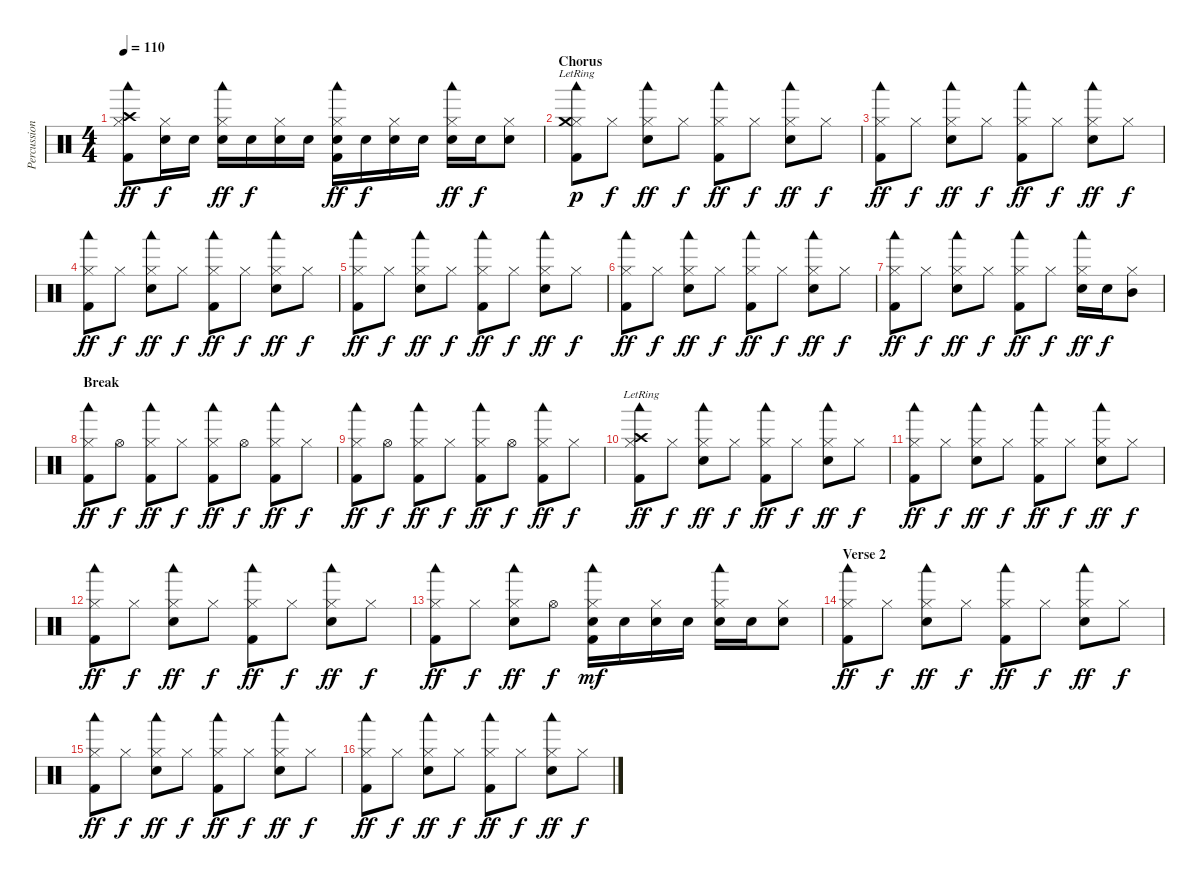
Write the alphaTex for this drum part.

\track ("Percussion" "Percussion") {instrument percussion}
\staff {score}
\articulation defaults
\ts (4 4)
\tempo 110
\clef neutral
\ks c
("Woodblock low (hit)" "Hi-Hat (closed)" "Crash high (hit)" "Kick (hit) 2").8{dy ff} ("Hi-Hat (closed)" "Electric Snare (hit)").16{dy f} "Electric Snare (hit)".16 ("Woodblock low (hit)" "Hi-Hat (closed)" "Electric Snare (hit)").16{dy ff} "Electric Snare (hit)".16{dy f} ("Hi-Hat (closed)" "Electric Snare (hit)").16 "Electric Snare (hit)".16 ("Woodblock low (hit)" "Hi-Hat (closed)" "Electric Snare (hit)" "Kick (hit) 2").16{dy ff} "Electric Snare (hit)".16{dy f} ("Hi-Hat (closed)" "Electric Snare (hit)").16 "Electric Snare (hit)".16 ("Woodblock low (hit)" "Hi-Hat (closed)" "Electric Snare (hit)").16{dy ff} "Electric Snare (hit)".16{dy f} ("Hi-Hat (closed)" "Electric Snare (hit)").8 |
\section ("" "Chorus")
("Woodblock low (hit)" "Hi-Hat (closed)" "Crash medium (hit)"{lr} "Kick (hit) 2").8{dy p} "Hi-Hat (closed)".8{dy f} ("Woodblock low (hit)" "Hi-Hat (closed)" "Electric Snare (hit)").8{dy ff} "Hi-Hat (closed)".8{dy f} ("Woodblock low (hit)" "Hi-Hat (closed)" "Kick (hit) 2").8{dy ff} "Hi-Hat (closed)".8{dy f} ("Woodblock low (hit)" "Hi-Hat (closed)" "Electric Snare (hit)").8{dy ff} "Hi-Hat (closed)".8{dy f} |
("Woodblock low (hit)" "Hi-Hat (closed)" "Kick (hit) 2").8{dy ff} "Hi-Hat (closed)".8{dy f} ("Woodblock low (hit)" "Hi-Hat (closed)" "Electric Snare (hit)").8{dy ff} "Hi-Hat (closed)".8{dy f} ("Woodblock low (hit)" "Hi-Hat (closed)" "Kick (hit) 2").8{dy ff} "Hi-Hat (closed)".8{dy f} ("Woodblock low (hit)" "Hi-Hat (closed)" "Electric Snare (hit)").8{dy ff} "Hi-Hat (closed)".8{dy f} |
("Woodblock low (hit)" "Hi-Hat (closed)" "Kick (hit) 2").8{dy ff} "Hi-Hat (closed)".8{dy f} ("Woodblock low (hit)" "Hi-Hat (closed)" "Electric Snare (hit)").8{dy ff} "Hi-Hat (closed)".8{dy f} ("Woodblock low (hit)" "Hi-Hat (closed)" "Kick (hit) 2").8{dy ff} "Hi-Hat (closed)".8{dy f} ("Woodblock low (hit)" "Hi-Hat (closed)" "Electric Snare (hit)").8{dy ff} "Hi-Hat (closed)".8{dy f} |
("Woodblock low (hit)" "Hi-Hat (closed)" "Kick (hit) 2").8{dy ff} "Hi-Hat (closed)".8{dy f} ("Woodblock low (hit)" "Hi-Hat (closed)" "Electric Snare (hit)").8{dy ff} "Hi-Hat (closed)".8{dy f} ("Woodblock low (hit)" "Hi-Hat (closed)" "Kick (hit) 2").8{dy ff} "Hi-Hat (closed)".8{dy f} ("Woodblock low (hit)" "Hi-Hat (closed)" "Electric Snare (hit)").8{dy ff} "Hi-Hat (closed)".8{dy f} |
("Woodblock low (hit)" "Hi-Hat (closed)" "Kick (hit) 2").8{dy ff} "Hi-Hat (closed)".8{dy f} ("Woodblock low (hit)" "Hi-Hat (closed)" "Electric Snare (hit)").8{dy ff} "Hi-Hat (closed)".8{dy f} ("Woodblock low (hit)" "Hi-Hat (closed)" "Kick (hit) 2").8{dy ff} "Hi-Hat (closed)".8{dy f} ("Woodblock low (hit)" "Hi-Hat (closed)" "Electric Snare (hit)").8{dy ff} "Hi-Hat (closed)".8{dy f} |
("Woodblock low (hit)" "Hi-Hat (closed)" "Kick (hit) 2").8{dy ff} "Hi-Hat (closed)".8{dy f} ("Woodblock low (hit)" "Hi-Hat (closed)" "Electric Snare (hit)").8{dy ff} "Hi-Hat (closed)".8{dy f} ("Woodblock low (hit)" "Hi-Hat (closed)" "Kick (hit) 2").8{dy ff} "Hi-Hat (closed)".8{dy f} ("Woodblock low (hit)" "Hi-Hat (closed)" "Electric Snare (hit)").16{dy ff} "Electric Snare (hit)".16{dy f} ("Hi-Hat (closed)" "Mid Tom (hit)").8 |
\section ("" "Break")
("Woodblock low (hit)" "Hi-Hat (closed)" "Kick (hit) 2").8{dy ff} "Hi-Hat (open)".8{dy f} ("Woodblock low (hit)" "Hi-Hat (closed)" "Kick (hit) 2").8{dy ff} "Hi-Hat (closed)".8{dy f} ("Woodblock low (hit)" "Hi-Hat (closed)" "Kick (hit) 2").8{dy ff} "Hi-Hat (open)".8{dy f} ("Woodblock low (hit)" "Hi-Hat (closed)" "Kick (hit) 2").8{dy ff} "Hi-Hat (closed)".8{dy f} |
("Woodblock low (hit)" "Hi-Hat (closed)" "Kick (hit) 2").8{dy ff} "Hi-Hat (open)".8{dy f} ("Woodblock low (hit)" "Hi-Hat (closed)" "Kick (hit) 2").8{dy ff} "Hi-Hat (closed)".8{dy f} ("Woodblock low (hit)" "Hi-Hat (closed)" "Kick (hit) 2").8{dy ff} "Hi-Hat (open)".8{dy f} ("Woodblock low (hit)" "Hi-Hat (closed)" "Kick (hit) 2").8{dy ff} "Hi-Hat (closed)".8{dy f} |
("Woodblock low (hit)" "Crash high (hit)"{lr} "Hi-Hat (closed)" "Kick (hit) 2").8{dy ff} "Hi-Hat (closed)".8{dy f} ("Woodblock low (hit)" "Hi-Hat (closed)" "Electric Snare (hit)").8{dy ff} "Hi-Hat (closed)".8{dy f} ("Woodblock low (hit)" "Hi-Hat (closed)" "Kick (hit) 2").8{dy ff} "Hi-Hat (closed)".8{dy f} ("Woodblock low (hit)" "Hi-Hat (closed)" "Electric Snare (hit)").8{dy ff} "Hi-Hat (closed)".8{dy f} |
("Woodblock low (hit)" "Hi-Hat (closed)" "Kick (hit) 2").8{dy ff} "Hi-Hat (closed)".8{dy f} ("Woodblock low (hit)" "Hi-Hat (closed)" "Electric Snare (hit)").8{dy ff} "Hi-Hat (closed)".8{dy f} ("Woodblock low (hit)" "Hi-Hat (closed)" "Kick (hit) 2").8{dy ff} "Hi-Hat (closed)".8{dy f} ("Woodblock low (hit)" "Hi-Hat (closed)" "Electric Snare (hit)").8{dy ff} "Hi-Hat (closed)".8{dy f} |
("Woodblock low (hit)" "Hi-Hat (closed)" "Kick (hit) 2").8{dy ff} "Hi-Hat (closed)".8{dy f} ("Woodblock low (hit)" "Hi-Hat (closed)" "Electric Snare (hit)").8{dy ff} "Hi-Hat (closed)".8{dy f} ("Woodblock low (hit)" "Hi-Hat (closed)" "Kick (hit) 2").8{dy ff} "Hi-Hat (closed)".8{dy f} ("Woodblock low (hit)" "Hi-Hat (closed)" "Electric Snare (hit)").8{dy ff} "Hi-Hat (closed)".8{dy f} |
("Woodblock low (hit)" "Hi-Hat (closed)" "Kick (hit) 2").8{dy ff} "Hi-Hat (closed)".8{dy f} ("Woodblock low (hit)" "Hi-Hat (closed)" "Electric Snare (hit)").8{dy ff} "Hi-Hat (open)".8{dy f} ("Woodblock low (hit)" "Hi-Hat (closed)" "Electric Snare (hit)" "Kick (hit) 2").16{dy mf} "Electric Snare (hit)".16 ("Hi-Hat (closed)" "Electric Snare (hit)").16 "Electric Snare (hit)".16 ("Woodblock low (hit)" "Hi-Hat (closed)" "Electric Snare (hit)").16 "Electric Snare (hit)".16 ("Hi-Hat (closed)" "Electric Snare (hit)").8 |
\section ("" "Verse 2")
("Woodblock low (hit)" "Hi-Hat (closed)" "Kick (hit) 2").8{dy ff} "Hi-Hat (closed)".8{dy f} ("Woodblock low (hit)" "Hi-Hat (closed)" "Electric Snare (hit)").8{dy ff} "Hi-Hat (closed)".8{dy f} ("Woodblock low (hit)" "Hi-Hat (closed)" "Kick (hit) 2").8{dy ff} "Hi-Hat (closed)".8{dy f} ("Woodblock low (hit)" "Hi-Hat (closed)" "Electric Snare (hit)").8{dy ff} "Hi-Hat (closed)".8{dy f} |
("Woodblock low (hit)" "Hi-Hat (closed)" "Kick (hit) 2").8{dy ff} "Hi-Hat (closed)".8{dy f} ("Woodblock low (hit)" "Hi-Hat (closed)" "Electric Snare (hit)").8{dy ff} "Hi-Hat (closed)".8{dy f} ("Woodblock low (hit)" "Hi-Hat (closed)" "Kick (hit) 2").8{dy ff} "Hi-Hat (closed)".8{dy f} ("Woodblock low (hit)" "Hi-Hat (closed)" "Electric Snare (hit)").8{dy ff} "Hi-Hat (closed)".8{dy f} |
("Woodblock low (hit)" "Hi-Hat (closed)" "Kick (hit) 2").8{dy ff} "Hi-Hat (closed)".8{dy f} ("Woodblock low (hit)" "Hi-Hat (closed)" "Electric Snare (hit)").8{dy ff} "Hi-Hat (closed)".8{dy f} ("Woodblock low (hit)" "Hi-Hat (closed)" "Kick (hit) 2").8{dy ff} "Hi-Hat (closed)".8{dy f} ("Woodblock low (hit)" "Hi-Hat (closed)" "Electric Snare (hit)").8{dy ff} "Hi-Hat (closed)".8{dy f}
